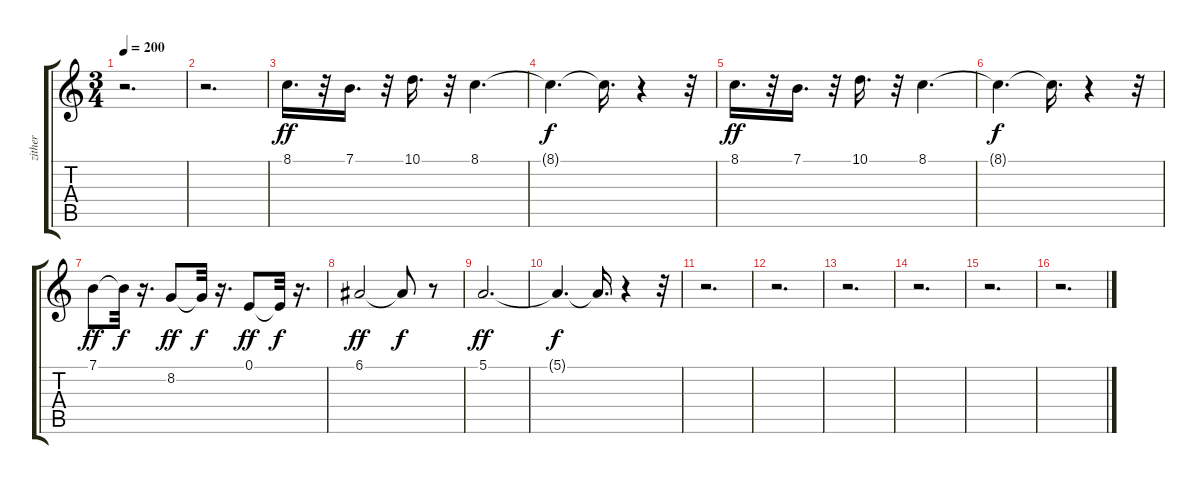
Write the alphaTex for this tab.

\track (" zither" " zither") {instrument dulcimer}
\staff {score tabs}
\tuning (E4 B3 G3 D3 A2 E2) {hide}
\ts (3 4)
\tempo 200
\clef g2
\ks c
r.2{d dy f} |
r.2{d} |
8.1.16{d dy ff} r.32 7.1.16{d} r.32 10.1.16{d} r.32 8.1.4{d} |
8.1{t}.4{d dy f} 8.1{t}.16{d} r.4 r.32 |
8.1.16{d dy ff} r.32 7.1.16{d} r.32 10.1.16{d} r.32 8.1.4{d} |
8.1{t}.4{d dy f} 8.1{t}.16{d} r.4 r.32 |
7.1.8{dy ff} 7.1{t}.32{dy f} r.16{d} 8.2.8{dy ff} 8.2{t}.32{dy f} r.16{d} 0.1.8{dy ff} 0.1{t}.32{dy f} r.16{d} |
6.1.2{dy ff} 6.1{t}.8{dy f} r.8 |
5.1.2{d dy ff} |
5.1{t}.4{d dy f} 5.1{t}.16{d} r.4 r.32 |
r.2{d} |
r.2{d} |
r.2{d} |
r.2{d} |
r.2{d} |
r.2{d}
